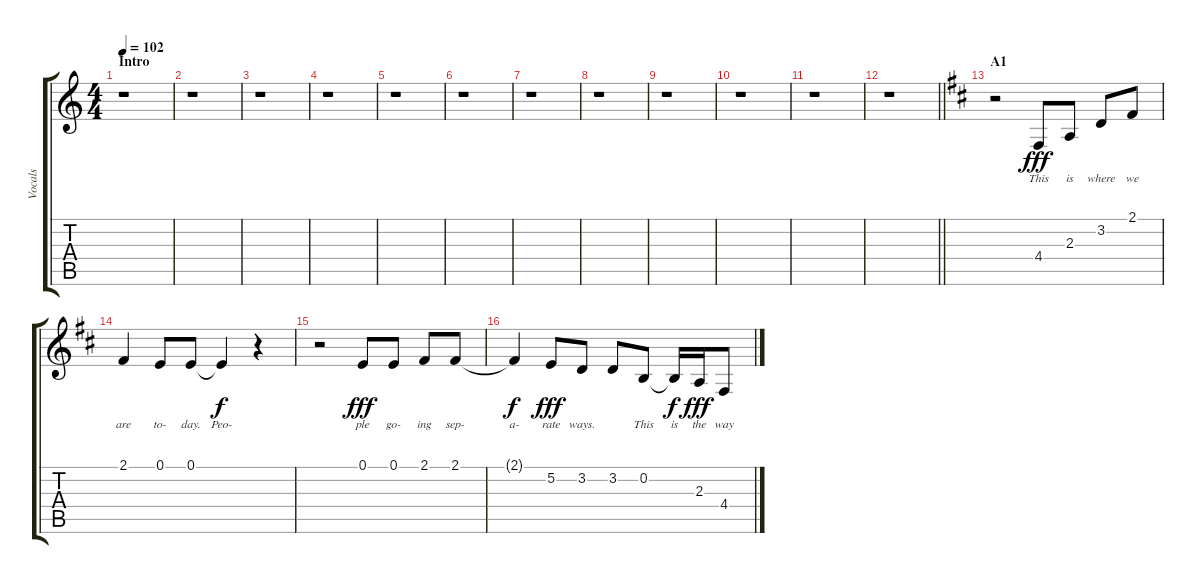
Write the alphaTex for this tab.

\track ("Vocals" "Vocals") {instrument lead6voice}
\staff {score tabs}
\tuning (E4 B3 G3 D3 A2 E2) {hide}
\ts (4 4)
\section ("" "Intro")
\tempo 102
\clef g2
\ks c
r.1{dy fff instrument lead6voice} |
r.1 |
r.1 |
r.1 |
r.1 |
r.1 |
r.1 |
r.1 |
r.1 |
r.1 |
r.1 |
\barLineRight lightlight
r.1 |
\section ("" "A1")
\ks d
r.2 4.4.8{lyrics (0 "This") lyrics (1 "") lyrics (2 "") lyrics (3 "") lyrics (4 "")} 2.3.8{lyrics (0 "is") lyrics (1 "") lyrics (2 "") lyrics (3 "") lyrics (4 "")} 3.2.8{lyrics (0 "where") lyrics (1 "") lyrics (2 "") lyrics (3 "") lyrics (4 "")} 2.1.8{lyrics (0 "we") lyrics (1 "") lyrics (2 "") lyrics (3 "") lyrics (4 "")} |
2.1.4{lyrics (0 "are") lyrics (1 "") lyrics (2 "") lyrics (3 "") lyrics (4 "")} 0.1.8{lyrics (0 "to-") lyrics (1 "") lyrics (2 "") lyrics (3 "") lyrics (4 "")} 0.1.8{lyrics (0 "day.") lyrics (1 "") lyrics (2 "") lyrics (3 "") lyrics (4 "")} 0.1{t}.4{lyrics (0 "Peo-") lyrics (1 "") lyrics (2 "") lyrics (3 "") lyrics (4 "") dy f} r.4 |
r.2 0.1.8{lyrics (0 "ple") lyrics (1 "") lyrics (2 "") lyrics (3 "") lyrics (4 "") dy fff} 0.1.8{lyrics (0 "go-") lyrics (1 "") lyrics (2 "") lyrics (3 "") lyrics (4 "")} 2.1.8{lyrics (0 "ing") lyrics (1 "") lyrics (2 "") lyrics (3 "") lyrics (4 "")} 2.1.8{lyrics (0 "sep-") lyrics (1 "") lyrics (2 "") lyrics (3 "") lyrics (4 "")} |
2.1{t}.4{lyrics (0 "a-") lyrics (1 "") lyrics (2 "") lyrics (3 "") lyrics (4 "") dy f} 5.2.8{lyrics (0 "rate") lyrics (1 "") lyrics (2 "") lyrics (3 "") lyrics (4 "") dy fff} 3.2.8{lyrics (0 "ways.") lyrics (1 "") lyrics (2 "") lyrics (3 "") lyrics (4 "")} 3.2.8{lyrics (0 "") lyrics (1 "") lyrics (2 "") lyrics (3 "") lyrics (4 "")} 0.2.8{lyrics (0 "This") lyrics (1 "") lyrics (2 "") lyrics (3 "") lyrics (4 "")} 0.2{t}.16{lyrics (0 "is") lyrics (1 "") lyrics (2 "") lyrics (3 "") lyrics (4 "") dy f} 2.3.16{lyrics (0 "the") lyrics (1 "") lyrics (2 "") lyrics (3 "") lyrics (4 "") dy fff} 4.4.8{lyrics (0 "way") lyrics (1 "") lyrics (2 "") lyrics (3 "") lyrics (4 "")}
